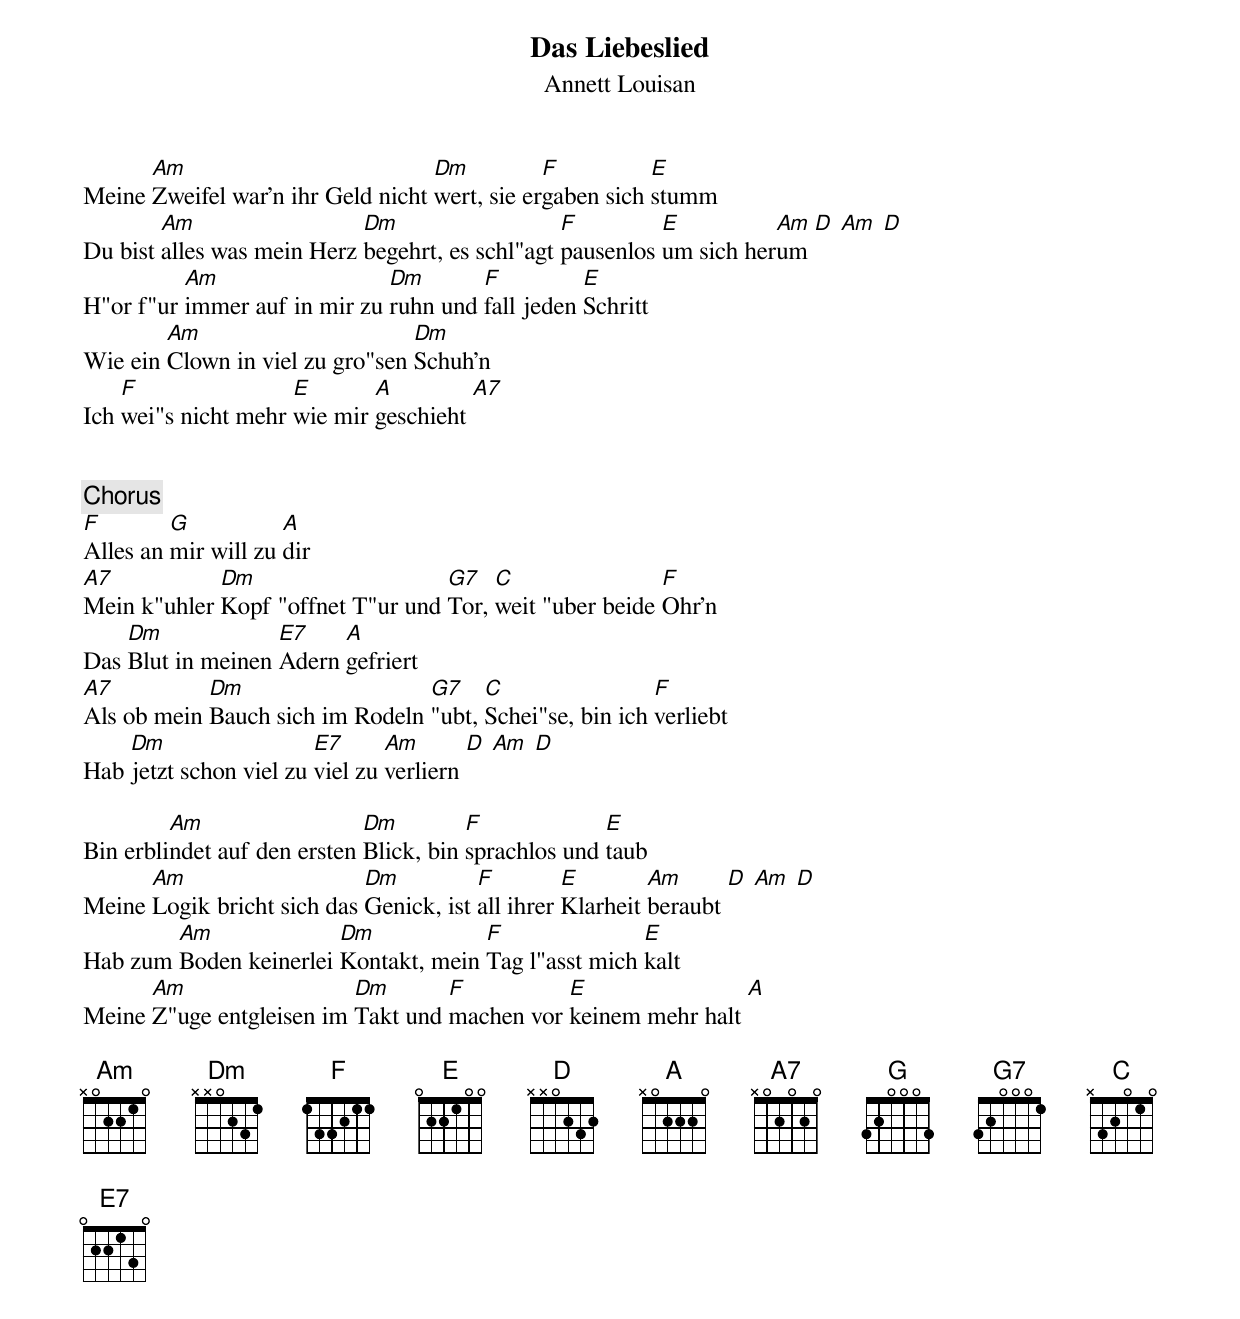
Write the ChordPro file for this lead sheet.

{title: Das Liebeslied}
{subtitle: Annett Louisan}

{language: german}

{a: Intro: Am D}

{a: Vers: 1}
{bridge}
Meine [Am]Zweifel war'n ihr Geld nicht [Dm]wert, sie er[F]gaben sich [E]stumm
Du bist [Am]alles was mein Herz [Dm]begehrt, es schl"agt [F]pausenlos [E]um sich her[Am]um [D] [Am] [D]
H"or f"ur [Am]immer auf in mir zu [Dm]ruhn und [F]fall jeden [E]Schritt
Wie ein [Am]Clown in viel zu gro"sen [Dm]Schuh'n
Ich [F]wei"s nicht mehr [E]wie mir [A]geschieht [A7]
{/bridge}


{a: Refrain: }
{chorus}
[F]Alles an [G]mir will zu [A]dir
[A7]Mein k"uhler [Dm]Kopf "offnet T"ur und [G7]Tor, [C]weit "uber beide [F]Ohr'n
Das [Dm]Blut in meinen [E7]Adern [A]gefriert
[A7]Als ob mein [Dm]Bauch sich im Rodeln [G7]"ubt, [C]Schei"se, bin ich [F]verliebt
Hab [Dm]jetzt schon viel zu [E7]viel zu [Am]verliern [D] [Am] [D]
{/chorus}

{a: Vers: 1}
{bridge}
Bin erbli[Am]ndet auf den ersten [Dm]Blick, bin [F]sprachlos und [E]taub
Meine [Am]Logik bricht sich das [Dm]Genick, ist [F]all ihrer [E]Klarheit [Am]beraubt [D] [Am] [D]
Hab zum [Am]Boden keinerlei [Dm]Kontakt, mein [F]Tag l"asst mich [E]kalt
Meine [Am]Z"uge entgleisen im [Dm]Takt und [F]machen vor [E]keinem mehr halt [A]
{/bridge}

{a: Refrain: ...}
